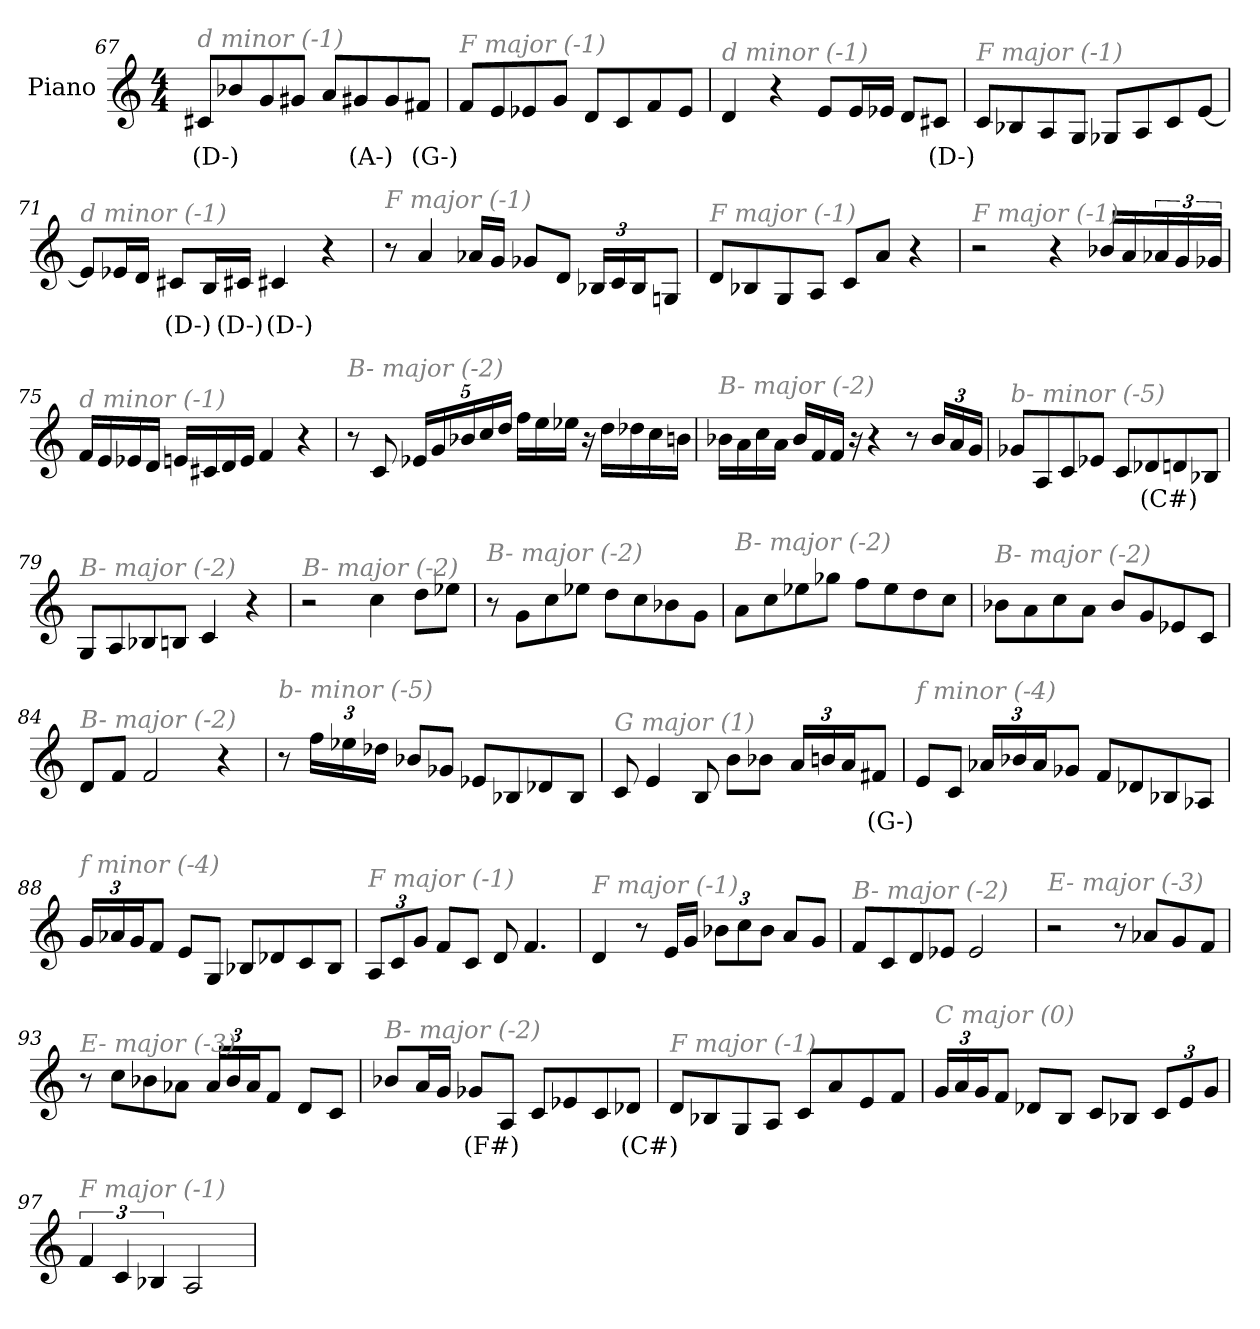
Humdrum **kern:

**kern	**text
*part1	*part1
*staff1	*staff1
*I"Piano	*
*I'Pno	*
!!LO:LB:g=z
*clefG2	*
*k[]	*
*M4/4	*
=67	=67
!LO:TX:i:color=#808080:t=d minor (-1)	!
8c#Xi/L	(D-)
8b-X/	.
8g/	.
8g#X/J	.
8a/L	.
8g#Xi/	(A-)
8g#/	.
8f#Xi/J	(G-)
=68	=68
!LO:TX:i:color=#808080:t=F major (-1)	!
8f/L	.
8e/	.
8e-X/	.
8g/J	.
8d/L	.
8c/	.
8f/	.
8e-/J	.
=69	=69
!LO:TX:i:color=#808080:t=d minor (-1)	!
4d/	.
4r	.
8e/L	.
16e/L	.
16e-X/JJ	.
8d/L	.
8c#Xi/J	(D-)
=70	=70
!LO:TX:i:color=#808080:t=F major (-1)	!
8c/L	.
8B-X/	.
8A/	.
8G/J	.
8G-X/L	.
8A/	.
8c/	.
[8e/J	.
!!LO:LB:g=z
=71	=71
!LO:TX:i:color=#808080:t=d minor (-1)	!
8e/L]	.
16e-X/L	.
16d/JJ	.
8c#Xi/L	(D-)
16B/L	.
16c#Xi/JJ	(D-)
4c#Xi/	(D-)
4r	.
=72	=72
!LO:TX:i:color=#808080:t=F major (-1)	!
8r	.
4a/	.
16a-X/LL	.
16g/JJ	.
8g-X/L	.
8d/J	.
*Xbrackettup	*
24B-X/LL	.
24c/	.
24B-/J	.
8Gn/J	.
=73	=73
!LO:TX:i:color=#808080:t=F major (-1)	!
8d/L	.
8B-X/	.
8G/	.
8A/J	.
8c/L	.
8a/J	.
4r	.
=74	=74
!LO:TX:i:color=#808080:t=F major (-1)	!
2r	.
4r	.
16b-X/LL	.
16a/	.
*brackettup	*
24a-X/	.
24g/	.
24g-X/JJ	.
!!LO:LB:g=z
=75	=75
!LO:TX:i:color=#808080:t=d minor (-1)	!
16f/LL	.
16e/	.
16e-X/	.
16d/JJ	.
16en/LL	.
16c#X/	.
16d/	.
16e/JJ	.
4f/	.
4r	.
=76	=76
!LO:TX:i:color=#808080:t=B- major (-2)	!
8r	.
8c/	.
*Xbrackettup	*
20e-X/LL	.
20g/	.
20b-X/	.
20cc/	.
20dd/JJ	.
16ff\LL	.
16ee\	.
16ee-X\JJ	.
16r	.
16dd\LL	.
16dd-X\	.
16cc\	.
16bn\JJ	.
=77	=77
!LO:TX:i:color=#808080:t=B- major (-2)	!
16b-X\LL	.
16a\	.
16cc\	.
16a\JJ	.
16b-/LL	.
16f/	.
16f/JJ	.
16r	.
4r	.
8r	.
24b-/LL	.
24a/	.
24g/JJ	.
!!LO:LB:g=z
=78	=78
!LO:TX:i:color=#808080:t=b- minor (-5)	!
8g-X/L	.
8A/	.
8c/	.
8e-X/J	.
8c/L	.
8d-Xi/	(C#)
8d/	.
8B-X/J	.
=79	=79
!LO:TX:i:color=#808080:t=B- major (-2)	!
8G/L	.
8A/	.
8B-X/	.
8Bn/J	.
4c/	.
4r	.
=80	=80
!LO:TX:i:color=#808080:t=B- major (-2)	!
2r	.
4cc\	.
8dd\L	.
8ee-X\J	.
=81	=81
!LO:TX:i:color=#808080:t=B- major (-2)	!
8r	.
8g\L	.
8cc\	.
8ee-X\J	.
8dd\L	.
8cc\	.
8b-X\	.
8g\J	.
=82	=82
!LO:TX:i:color=#808080:t=B- major (-2)	!
8a\L	.
8cc\	.
8ee-X\	.
8gg-X\J	.
8ff\L	.
8ee-\	.
8dd\	.
8cc\J	.
!!LO:PB:g=z
=83	=83
!LO:TX:i:color=#808080:t=B- major (-2)	!
8b-X\L	.
8a\	.
8cc\	.
8a\J	.
8b-/L	.
8g/	.
8e-X/	.
8c/J	.
=84	=84
!LO:TX:i:color=#808080:t=B- major (-2)	!
8d/L	.
8f/J	.
2f/	.
4r	.
=85	=85
!LO:TX:i:color=#808080:t=b- minor (-5)	!
8r	.
24ff\LL	.
24ee-X\	.
24dd-X\JJ	.
8b-X/L	.
8g-X/J	.
8e-X/L	.
8B-X/	.
8d-X/	.
8B-/J	.
=86	=86
!LO:TX:i:color=#808080:t=G major (1)	!
8c/	.
4e/	.
8B/	.
8b\L	.
8b-X\J	.
24a/LL	.
24bn/	.
24a/J	.
8f#Xi/J	(G-)
!!LO:LB:g=z
=87	=87
!LO:TX:i:color=#808080:t=f minor (-4)	!
8e/L	.
8c/J	.
24a-X/LL	.
24b-X/	.
24a-/J	.
8g-X/J	.
8f/L	.
8d-X/	.
8B-X/	.
8A-X/J	.
=88	=88
!LO:TX:i:color=#808080:t=f minor (-4)	!
24g/LL	.
24a-X/	.
24g/J	.
8f/J	.
8e/L	.
8G/J	.
8B-X/L	.
8d-X/	.
8c/	.
8B-/J	.
=89	=89
!LO:TX:i:color=#808080:t=F major (-1)	!
12A/L	.
12c/	.
12g/J	.
8f/L	.
8c/J	.
8d/	.
4.f/	.
=90	=90
!LO:TX:i:color=#808080:t=F major (-1)	!
4d/	.
8r	.
16e/LL	.
16g/JJ	.
12b-X\L	.
12cc\	.
12b-\J	.
8a/L	.
8g/J	.
!!LO:LB:g=z
=91	=91
!LO:TX:i:color=#808080:t=B- major (-2)	!
8f/L	.
8c/	.
8d/	.
8e-X/J	.
2e-/	.
=92	=92
!LO:TX:i:color=#808080:t=E- major (-3)	!
2r	.
8r	.
8a-X/L	.
8g/	.
8f/J	.
=93	=93
!LO:TX:i:color=#808080:t=E- major (-3)	!
8r	.
8cc\L	.
8b-X\	.
8a-X\J	.
24a-/LL	.
24b-/	.
24a-/J	.
8f/J	.
8d/L	.
8c/J	.
=94	=94
!LO:TX:i:color=#808080:t=B- major (-2)	!
8b-X/L	.
16a/L	.
16g/JJ	.
8g-Xi/L	(F#)
8A/J	.
8c/L	.
8e-X/	.
8c/	.
8d-Xi/J	(C#)
!!LO:LB:g=z
=95	=95
!LO:TX:i:color=#808080:t=F major (-1)	!
8d/L	.
8B-X/	.
8G/	.
8A/J	.
8c/L	.
8a/	.
8e/	.
8f/J	.
=96	=96
!LO:TX:i:color=#808080:t=C major (0)	!
24g/LL	.
24a/	.
24g/J	.
8f/J	.
8d-X/L	.
8B/J	.
8c/L	.
8B-X/J	.
12c/L	.
12e/	.
12g/J	.
=97	=97
*brackettup	*
!LO:TX:i:color=#808080:t=F major (-1)	!
6f/	.
6c/	.
6B-X/	.
2A/	.
=	=
*-	*-
